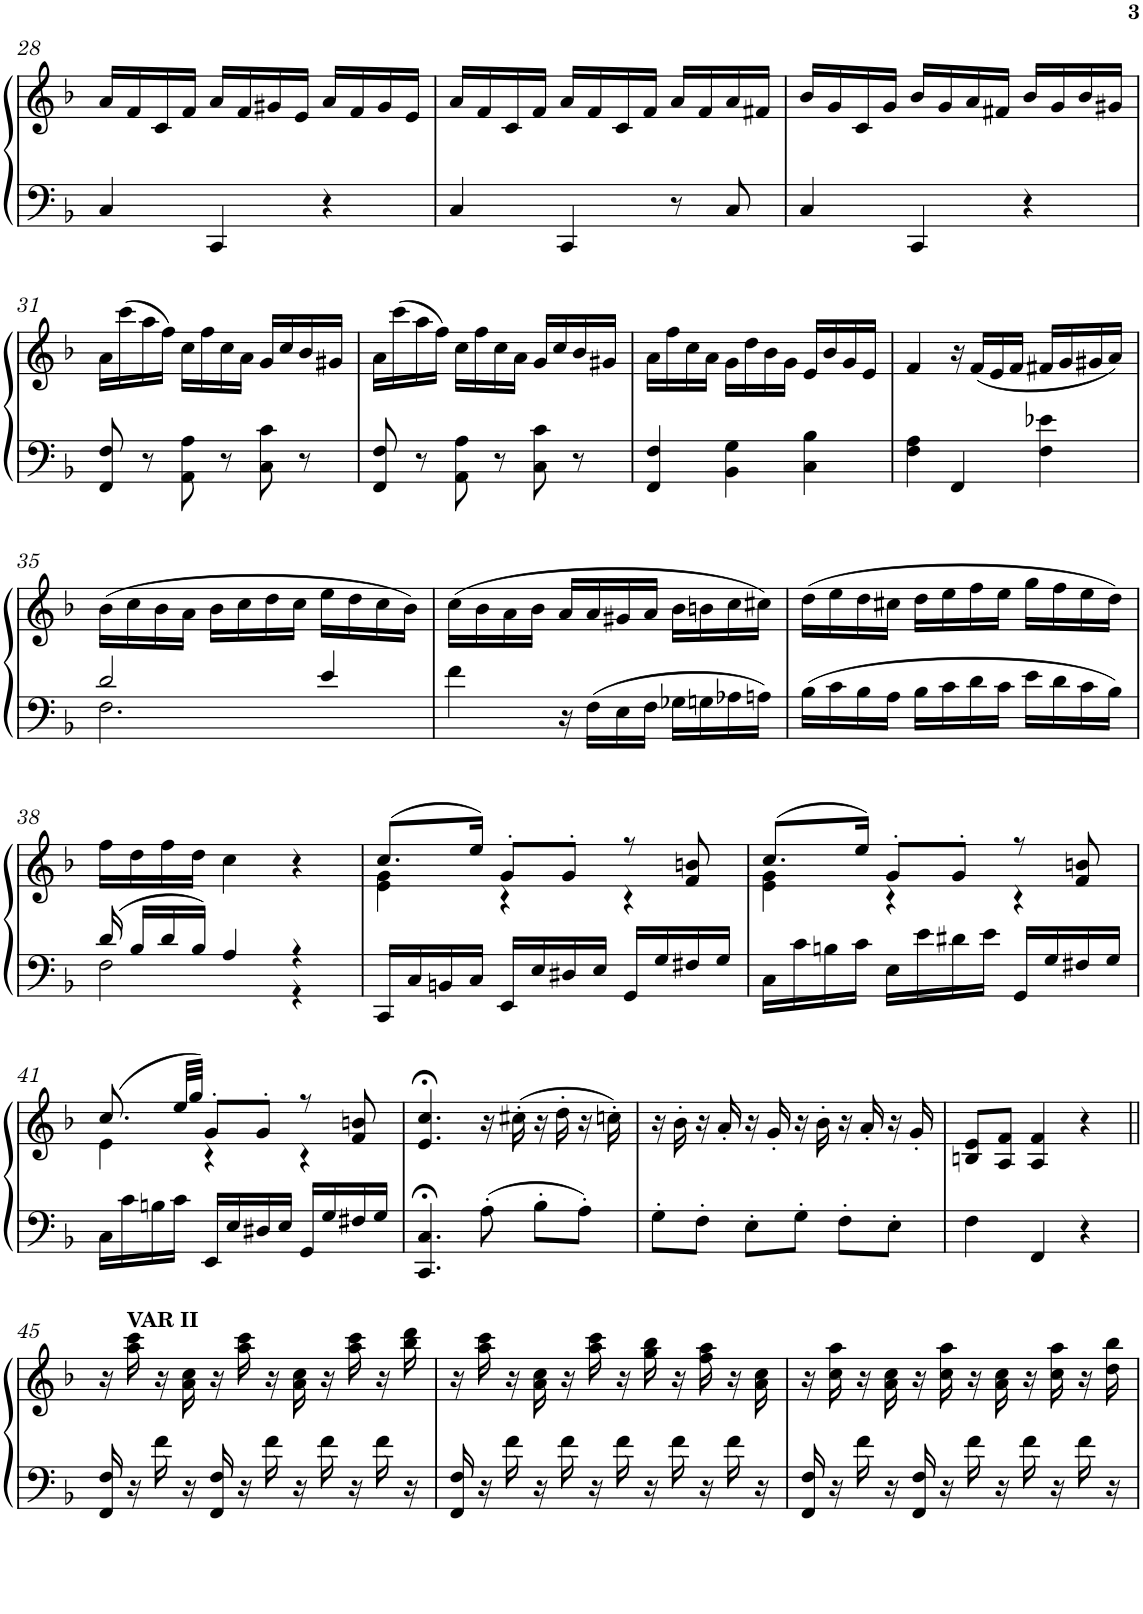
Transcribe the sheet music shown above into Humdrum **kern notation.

**kern	**kern
*part1	*part1
*staff2	*staff1
*I"Piano	*
*I'Pno.	*
!!LO:PB:g=z
*clefF4	*clefG2
*k[b-]	*k[b-]
*F:	*F:
*M3/4	*M3/4
=28	=28
4C/	16a/LL
.	16f/
.	16c/
.	16f/JJ
4CC/	16a/LL
.	16f/
.	16g#X/
.	16e/JJ
4r	16a/LL
.	16f/
.	16g#/
.	16e/JJ
=29	=29
4C/	16a/LL
.	16f/
.	16c/
.	16f/JJ
4CC/	16a/LL
.	16f/
.	16c/
.	16f/JJ
8r	16a/LL
.	16f/
8C/	16a/
.	16f#X/JJ
=30	=30
4C/	16b-/LL
.	16g/
.	16c/
.	16g/JJ
4CC/	16b-/LL
.	16g/
.	16a/
.	16f#X/JJ
4r	16b-/LL
.	16g/
.	16b-/
.	16g#X/JJ
!!LO:LB:g=z
=31	=31
8FF/ 8F/	16a\LL
.	(>16ccc\
8r	16aa\
.	16ff\JJ)
8AA\ 8A\	16cc\LL
.	16ff\
8r	16cc\
.	16a\JJ
8C\ 8c\	16g/LL
.	16cc/
8r	16b-/
.	16g#X/JJ
=32	=32
8FF/ 8F/	16a\LL
.	(>16ccc\
8r	16aa\
.	16ff\JJ)
8AA\ 8A\	16cc\LL
.	16ff\
8r	16cc\
.	16a\JJ
8C\ 8c\	16g/LL
.	16cc/
8r	16b-/
.	16g#X/JJ
=33	=33
4FF/ 4F/	16a\LL
.	16ff\
.	16cc\
.	16a\JJ
4BB-\ 4G\	16g\LL
.	16dd\
.	16b-\
.	16g\JJ
4C\ 4B-\	16e/LL
.	16b-/
.	16g/
.	16e/JJ
=34	=34
4F\ 4A\	4f/
4FF/	16r
.	(<16f/LL
.	16e/
.	16f/JJ
4F\ 4e-X\	16f#X/LL
.	16g/
.	16g#X/
.	16a/JJ)
!!LO:LB:g=z
=35	=35
*^	*
2d/	2.F\	(>16b-\LL
.	.	16cc\
.	.	16b-\
.	.	16a\JJ
.	.	16b-\LL
.	.	16cc\
.	.	16dd\
.	.	16cc\JJ
4e/	.	16ee\LL
.	.	16dd\
.	.	16cc\
.	.	16b-\JJ)
*v	*v	*
=36	=36
4f\	(>16cc\LL
.	16b-\
.	16a\
.	16b-\JJ
16r	16a/LL
16F\LL	16a/
16E\	16g#X/
16F\JJ	16a/JJ
16G-X\LL	16b-\LL
16Gn\	16bn\
16A-X\	16cc\
16An\JJ	16cc#X\JJ)
=37	=37
16B-\LL	(>16dd\LL
16c\	16ee\
16B-\	16dd\
16A\JJ	16cc#X\JJ
16B-\LL	16dd\LL
16c\	16ee\
16d\	16ff\
16c\JJ	16ee\JJ
16e\LL	16gg\LL
16d\	16ff\
16c\	16ee\
16B-\JJ	16dd\JJ)
!!LO:LB:g=z
=38	=38
*^	*
16d/	2F\	16ff\LL
16B-/LL	.	16dd\
16d/	.	16ff\
16B-/JJ	.	16dd\JJ
4A/	.	4cc\
4r	4r	4r
*v	*v	*
=39	=39
*	*^
16CC/LL	(>8.cc/L	4e\ 4g\
16C/	.	.
16BBn/	.	.
16C/JJ	16ee/Jk)	.
16EE/LL	8g'/L	4r
16E/	.	.
16D#X/	8g'/J	.
16E/JJ	.	.
16GG/LL	8r	4r
16G/	.	.
16F#X/	8f/ 8bn/	.
16G/JJ	.	.
=40	=40	=40
16C\LL	(>8.cc/L	4e\ 4g\
16c\	.	.
16Bn\	.	.
16c\JJ	16ee/Jk)	.
16E\LL	8g'/L	4r
16e\	.	.
16d#X\	8g'/J	.
16e\JJ	.	.
16GG/LL	8r	4r
16G/	.	.
16F#X/	8f/ 8bn/	.
16G/JJ	.	.
!!LO:LB:g=z	!!
=41	=41	=41
16C\LL	(>8.cc/	4e\
16c\	.	.
16Bn\	.	.
16c\JJ	32ee/LLL	.
.	32gg/JJJ)	.
16EE/LL	8g'/L	4r
16E/	.	.
16D#X/	8g'/J	.
16E/JJ	.	.
16GG/LL	8r	4r
16G/	.	.
16F#X/	8f/ 8bn/	.
16G/JJ	.	.
*	*v	*v
=42	=42
4.CC/;< 4.C/;<	4.e/;< 4.cc/;<
8A'\	16r
.	(>16cc#X'\
8B-'\L	16r
.	16dd'\
8A'\J	16r
.	16ccn'\)
=43	=43
8G'\L	16r
.	16b-'\
8F'\J	16r
.	16a'/
8E'\L	16r
.	16g'/
8G'\J	16r
.	16b-'\
8F'\L	16r
.	16a'/
8E'\J	16r
.	16g'/
=44	=44
4F\	8Bn/ 8e/L
.	8A/ 8f/J
4FF/	4A/ 4f/
4r	4r
!!LO:LB:g=z
=45||	=45||
16FF/ 16F/	16r
!	!LO:TX:a:B:t=VAR II
16r	16aa\ 16ccc\
16f\	16r
16r	16a\ 16cc\
16FF/ 16F/	16r
16r	16aa\ 16ccc\
16f\	16r
16r	16a\ 16cc\
16f\	16r
16r	16aa\ 16ccc\
16f\	16r
16r	16bb-\ 16ddd\
=46	=46
16FF/ 16F/	16r
16r	16aa\ 16ccc\
16f\	16r
16r	16a\ 16cc\
16f\	16r
16r	16aa\ 16ccc\
16f\	16r
16r	16gg\ 16bb-\
16f\	16r
16r	16ff\ 16aa\
16f\	16r
16r	16a\ 16cc\
=47	=47
16FF/ 16F/	16r
16r	16cc\ 16aa\
16f\	16r
16r	16a\ 16cc\
16FF/ 16F/	16r
16r	16cc\ 16aa\
16f\	16r
16r	16a\ 16cc\
16f\	16r
16r	16cc\ 16aa\
16f\	16r
16r	16dd\ 16bb-\
=	=
*-	*-
